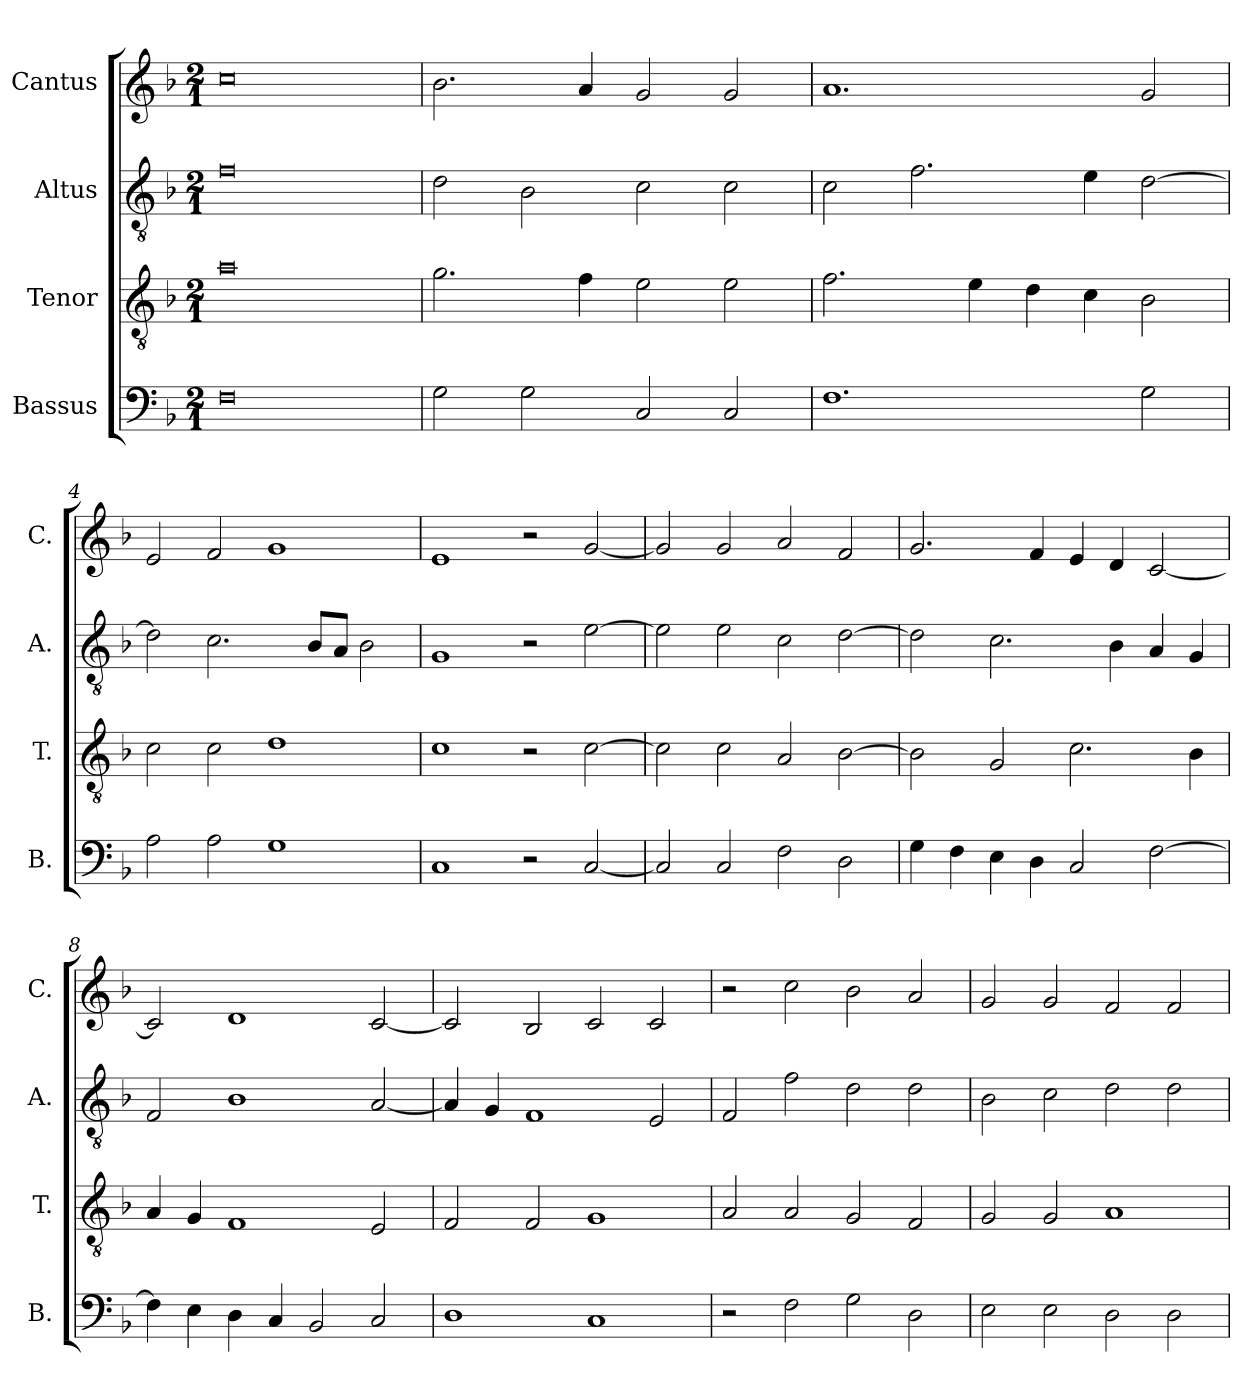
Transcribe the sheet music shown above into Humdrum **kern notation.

**kern	**kern	**kern	**kern
*part4	*part3	*part2	*part1
*staff4	*staff3	*staff2	*staff1
*I"Bassus	*I"Tenor	*I"Altus	*I"Cantus
*I'B.	*I'T.	*I'A.	*I'C.
*clefF4	*clefGv2	*clefGv2	*clefG2
*k[b-]	*k[b-]	*k[b-]	*k[b-]
*M2/1	*M2/1	*M2/1	*M2/1
*MM320	*MM320	*MM320	*MM320
=1	=1	=1	=1
0F	0a	0f	0cc
=2	=2	=2	=2
2G\	2.g\	2d\	2.b-\
2G\	.	2B-\	.
.	4f\	.	4a/
2C/	2e\	2c\	2g/
2C/	2e\	2c\	2g/
=3	=3	=3	=3
1.F	2.f\	2c\	1.a
.	.	2.f\	.
.	4e\	.	.
.	4d\	.	.
.	4c\	4e\	.
2G\	2B-\	[2d\	2g/
=4	=4	=4	=4
2A\	2c\	2d\]	2e/
2A\	2c\	2.c\	2f/
1G	1d	.	1g
.	.	8B-/L	.
.	.	8A/J	.
.	.	2B-\	.
=5	=5	=5	=5
1C	1c	1G	1e
2r	2r	2r	2r
[2C/	[2c\	[2e\	[2g/
=6	=6	=6	=6
2C/]	2c\]	2e\]	2g/]
2C/	2c\	2e\	2g/
2F\	2A/	2c\	2a/
2D\	[2B-\	[2d\	2f/
!!LO:LB:g=z
=7	=7	=7	=7
4G\	2B-\]	2d\]	2.g/
4F\	.	.	.
4E\	2G/	2.c\	.
4D\	.	.	4f/
2C/	2.c\	.	4e/
.	.	4B-\	4d/
[2F\	.	4A/	[2c/
.	4B-\	4G/	.
=8	=8	=8	=8
4F\]	4A/	2F/	2c/]
4E\	4G/	.	.
4D\	1F	1B-	1d
4C/	.	.	.
2BB-/	.	.	.
2C/	2E/	[2A/	[2c/
=9	=9	=9	=9
1D	2F/	4A/]	2c/]
.	.	4G/	.
.	2F/	1F	2B-/
1C	1G	.	2c/
.	.	2E/	2c/
=10	=10	=10	=10
2r	2A/	2F/	2r
2F\	2A/	2f\	2cc\
2G\	2G/	2d\	2b-\
2D\	2F/	2d\	2a/
=11	=11	=11	=11
2E\	2G/	2B-\	2g/
2E\	2G/	2c\	2g/
2D\	1A	2d\	2f/
2D\	.	2d\	2f/
=	=	=	=
*-	*-	*-	*-
